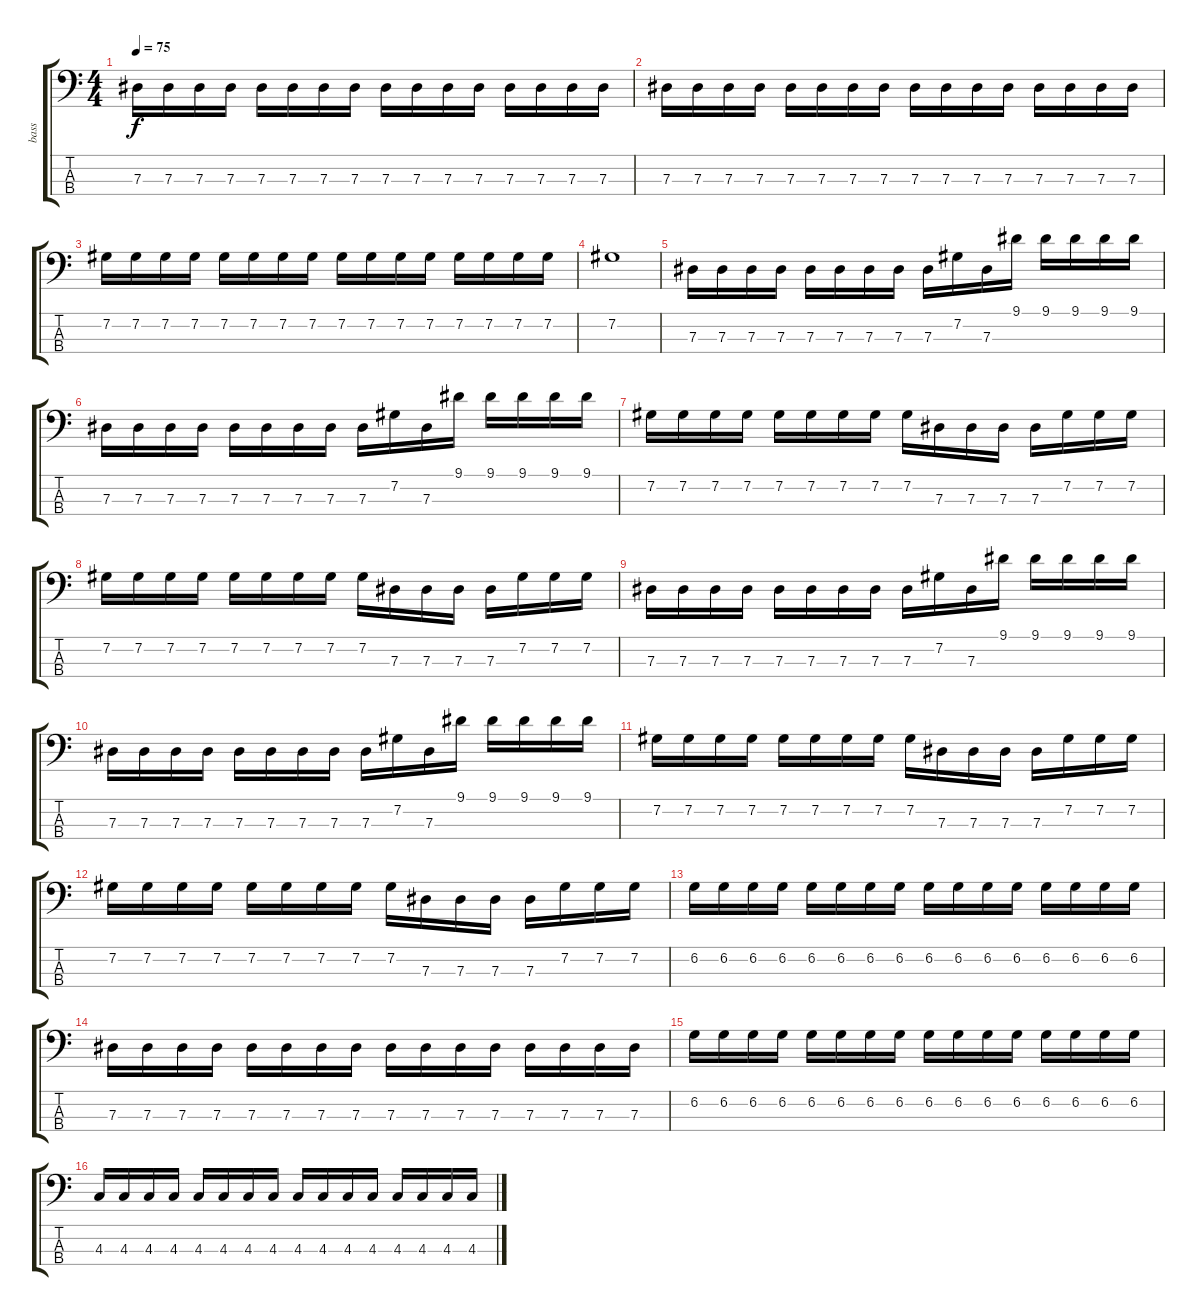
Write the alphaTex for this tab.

\track ("bass" "bass") {instrument electricbassfinger}
\staff {score tabs}
\tuning (Gb2 Db2 Ab1 Eb1) {hide}
\ts (4 4)
\tempo 75
\clef f4
\ks c
7.3.16{dy f} 7.3.16 7.3.16 7.3.16 7.3.16 7.3.16 7.3.16 7.3.16 7.3.16 7.3.16 7.3.16 7.3.16 7.3.16 7.3.16 7.3.16 7.3.16 |
7.3.16 7.3.16 7.3.16 7.3.16 7.3.16 7.3.16 7.3.16 7.3.16 7.3.16 7.3.16 7.3.16 7.3.16 7.3.16 7.3.16 7.3.16 7.3.16 |
7.2.16 7.2.16 7.2.16 7.2.16 7.2.16 7.2.16 7.2.16 7.2.16 7.2.16 7.2.16 7.2.16 7.2.16 7.2.16 7.2.16 7.2.16 7.2.16 |
7.2.1 |
7.3.16 7.3.16 7.3.16 7.3.16 7.3.16 7.3.16 7.3.16 7.3.16 7.3.16 7.2.16 7.3.16 9.1.16 9.1.16 9.1.16 9.1.16 9.1.16 |
7.3.16 7.3.16 7.3.16 7.3.16 7.3.16 7.3.16 7.3.16 7.3.16 7.3.16 7.2.16 7.3.16 9.1.16 9.1.16 9.1.16 9.1.16 9.1.16 |
7.2.16 7.2.16 7.2.16 7.2.16 7.2.16 7.2.16 7.2.16 7.2.16 7.2.16 7.3.16 7.3.16 7.3.16 7.3.16 7.2.16 7.2.16 7.2.16 |
7.2.16 7.2.16 7.2.16 7.2.16 7.2.16 7.2.16 7.2.16 7.2.16 7.2.16 7.3.16 7.3.16 7.3.16 7.3.16 7.2.16 7.2.16 7.2.16 |
7.3.16 7.3.16 7.3.16 7.3.16 7.3.16 7.3.16 7.3.16 7.3.16 7.3.16 7.2.16 7.3.16 9.1.16 9.1.16 9.1.16 9.1.16 9.1.16 |
7.3.16 7.3.16 7.3.16 7.3.16 7.3.16 7.3.16 7.3.16 7.3.16 7.3.16 7.2.16 7.3.16 9.1.16 9.1.16 9.1.16 9.1.16 9.1.16 |
7.2.16 7.2.16 7.2.16 7.2.16 7.2.16 7.2.16 7.2.16 7.2.16 7.2.16 7.3.16 7.3.16 7.3.16 7.3.16 7.2.16 7.2.16 7.2.16 |
7.2.16 7.2.16 7.2.16 7.2.16 7.2.16 7.2.16 7.2.16 7.2.16 7.2.16 7.3.16 7.3.16 7.3.16 7.3.16 7.2.16 7.2.16 7.2.16 |
6.2.16 6.2.16 6.2.16 6.2.16 6.2.16 6.2.16 6.2.16 6.2.16 6.2.16 6.2.16 6.2.16 6.2.16 6.2.16 6.2.16 6.2.16 6.2.16 |
7.3.16 7.3.16 7.3.16 7.3.16 7.3.16 7.3.16 7.3.16 7.3.16 7.3.16 7.3.16 7.3.16 7.3.16 7.3.16 7.3.16 7.3.16 7.3.16 |
6.2.16 6.2.16 6.2.16 6.2.16 6.2.16 6.2.16 6.2.16 6.2.16 6.2.16 6.2.16 6.2.16 6.2.16 6.2.16 6.2.16 6.2.16 6.2.16 |
4.3.16 4.3.16 4.3.16 4.3.16 4.3.16 4.3.16 4.3.16 4.3.16 4.3.16 4.3.16 4.3.16 4.3.16 4.3.16 4.3.16 4.3.16 4.3.16
